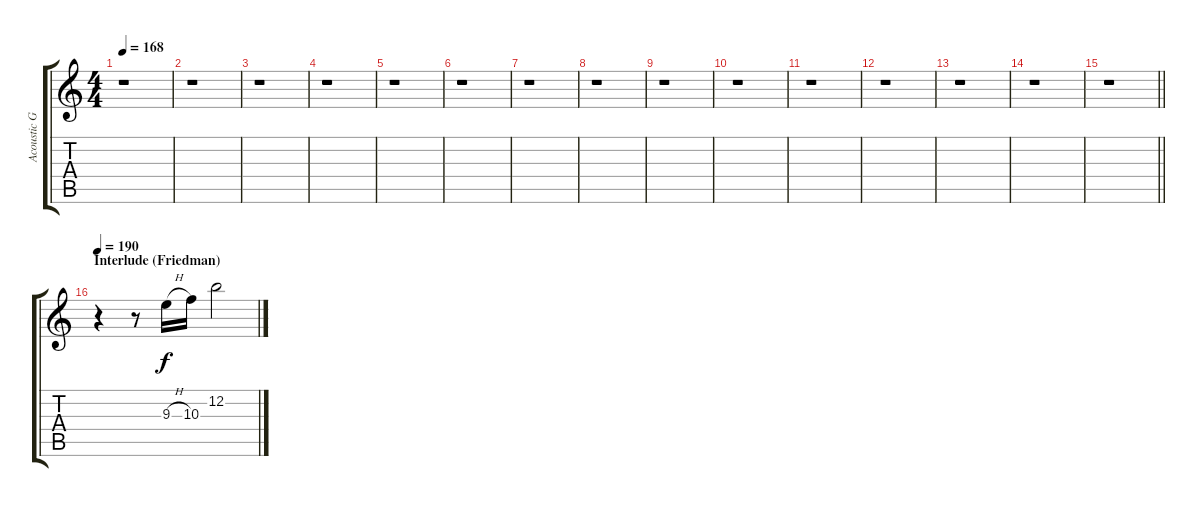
\track ("Acoustic Guitar" "Acoustic G") {instrument acousticguitarsteel}
\staff {score tabs}
\tuning (E4 B3 G3 D3 A2 E2) {hide}
\ts (4 4)
\tempo 168
\clef g2
\ks c
r.1{dy f} |
r.1 |
r.1 |
r.1 |
r.1 |
r.1 |
r.1 |
r.1 |
r.1 |
r.1 |
r.1 |
r.1 |
r.1 |
r.1 |
\barLineRight lightlight
r.1 |
\section ("" "Interlude (Friedman)")
\tempo 190
r.4 r.8 9.3{h}.16 10.3.16 12.2.2
